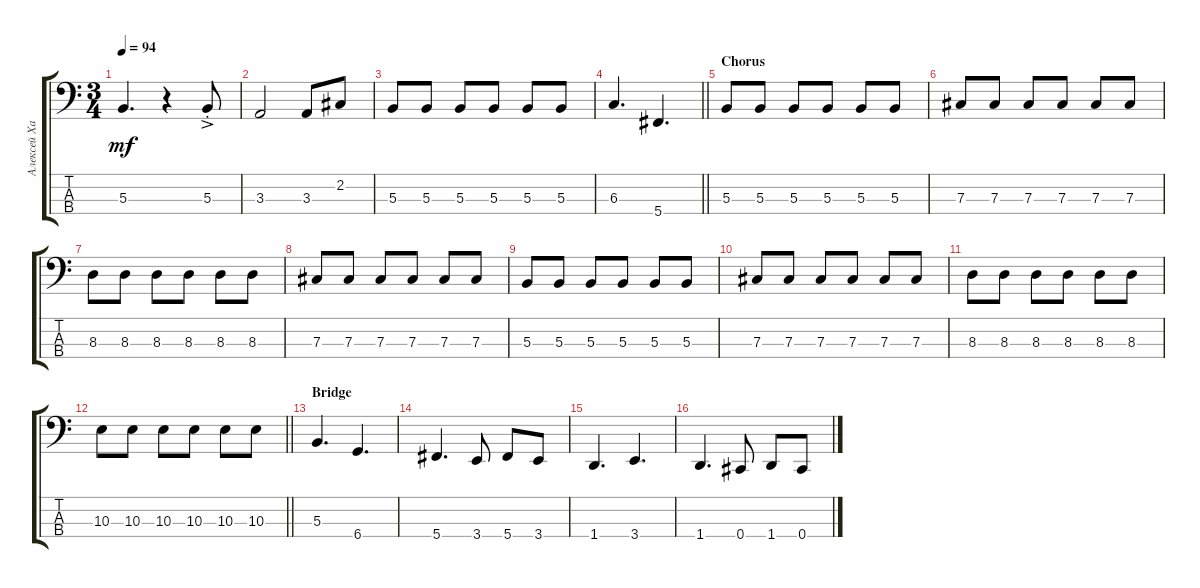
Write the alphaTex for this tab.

\track ("Алексей Харьков" "Алексей Ха") {instrument electricbassfinger}
\staff {score tabs}
\tuning (E2 B1 Gb1 Db1) {hide}
\ts (3 4)
\tempo 94
\clef f4
\ks c
5.3.4{d dy mf} r.4 5.3{ac st}.8 |
3.3.2 3.3.8 2.2.8 |
5.3.8 5.3.8 5.3.8 5.3.8 5.3.8 5.3.8 |
\barLineRight lightlight
6.3.4{d} 5.4.4{d} |
\section ("" "Chorus")
5.3.8 5.3.8 5.3.8 5.3.8 5.3.8 5.3.8 |
7.3.8 7.3.8 7.3.8 7.3.8 7.3.8 7.3.8 |
8.3.8 8.3.8 8.3.8 8.3.8 8.3.8 8.3.8 |
7.3.8 7.3.8 7.3.8 7.3.8 7.3.8 7.3.8 |
5.3.8 5.3.8 5.3.8 5.3.8 5.3.8 5.3.8 |
7.3.8 7.3.8 7.3.8 7.3.8 7.3.8 7.3.8 |
8.3.8 8.3.8 8.3.8 8.3.8 8.3.8 8.3.8 |
\barLineRight lightlight
10.3.8 10.3.8 10.3.8 10.3.8 10.3.8 10.3.8 |
\section ("" "Bridge")
5.3.4{d} 6.4.4{d} |
5.4.4{d} 3.4.8 5.4.8 3.4.8 |
1.4.4{d} 3.4.4{d} |
1.4.4{d} 0.4.8 1.4.8 0.4.8
